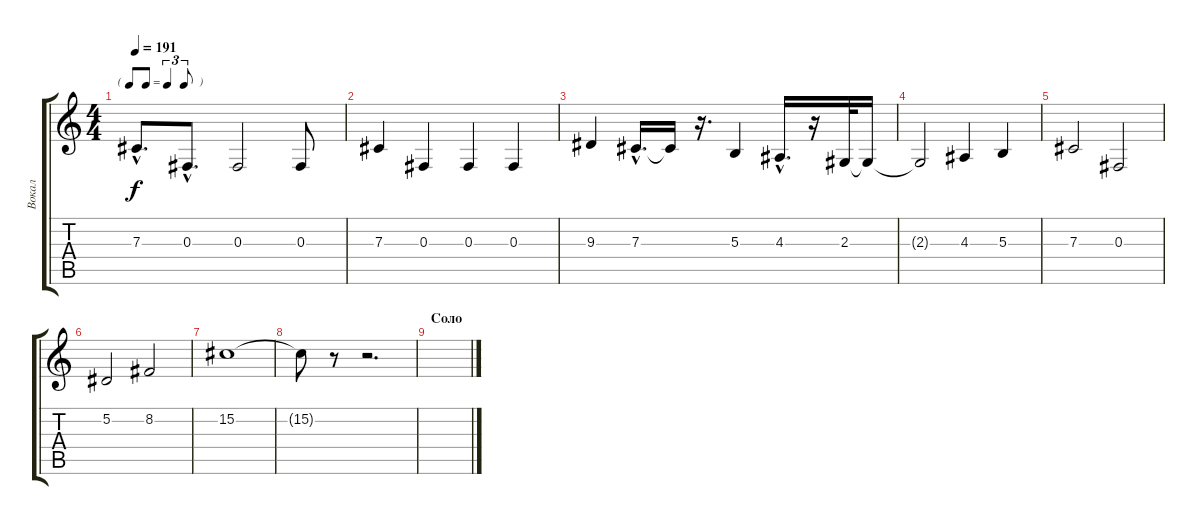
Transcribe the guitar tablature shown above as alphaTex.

\track ("Вокал" "Вокал") {instrument rockorgan}
\staff {score tabs}
\tuning (Eb4 Bb3 Gb3 Db3 Ab2 Eb2) {hide}
\ts (4 4)
\tf triplet8th
\tempo 191
\clef g2
\ks c
7.3{hac}.8{d dy f} 0.3{hac}.8{d} 0.3.2 0.3.8 |
7.3.4 0.3.4 0.3.4 0.3.4 |
9.3.4 7.3{hac}.16{d} 7.3{t}.16 r.16{d} 5.3.4 4.3{hac}.16{d} r.16 2.3.32 2.3{t}.16 |
2.3{t}.2 4.3.4 5.3.4 |
7.3.2 0.3.2 |
5.2.2 8.2.2 |
15.2.1 |
15.2{t}.8 r.8 r.2{d} |
\section ("" "Соло")
